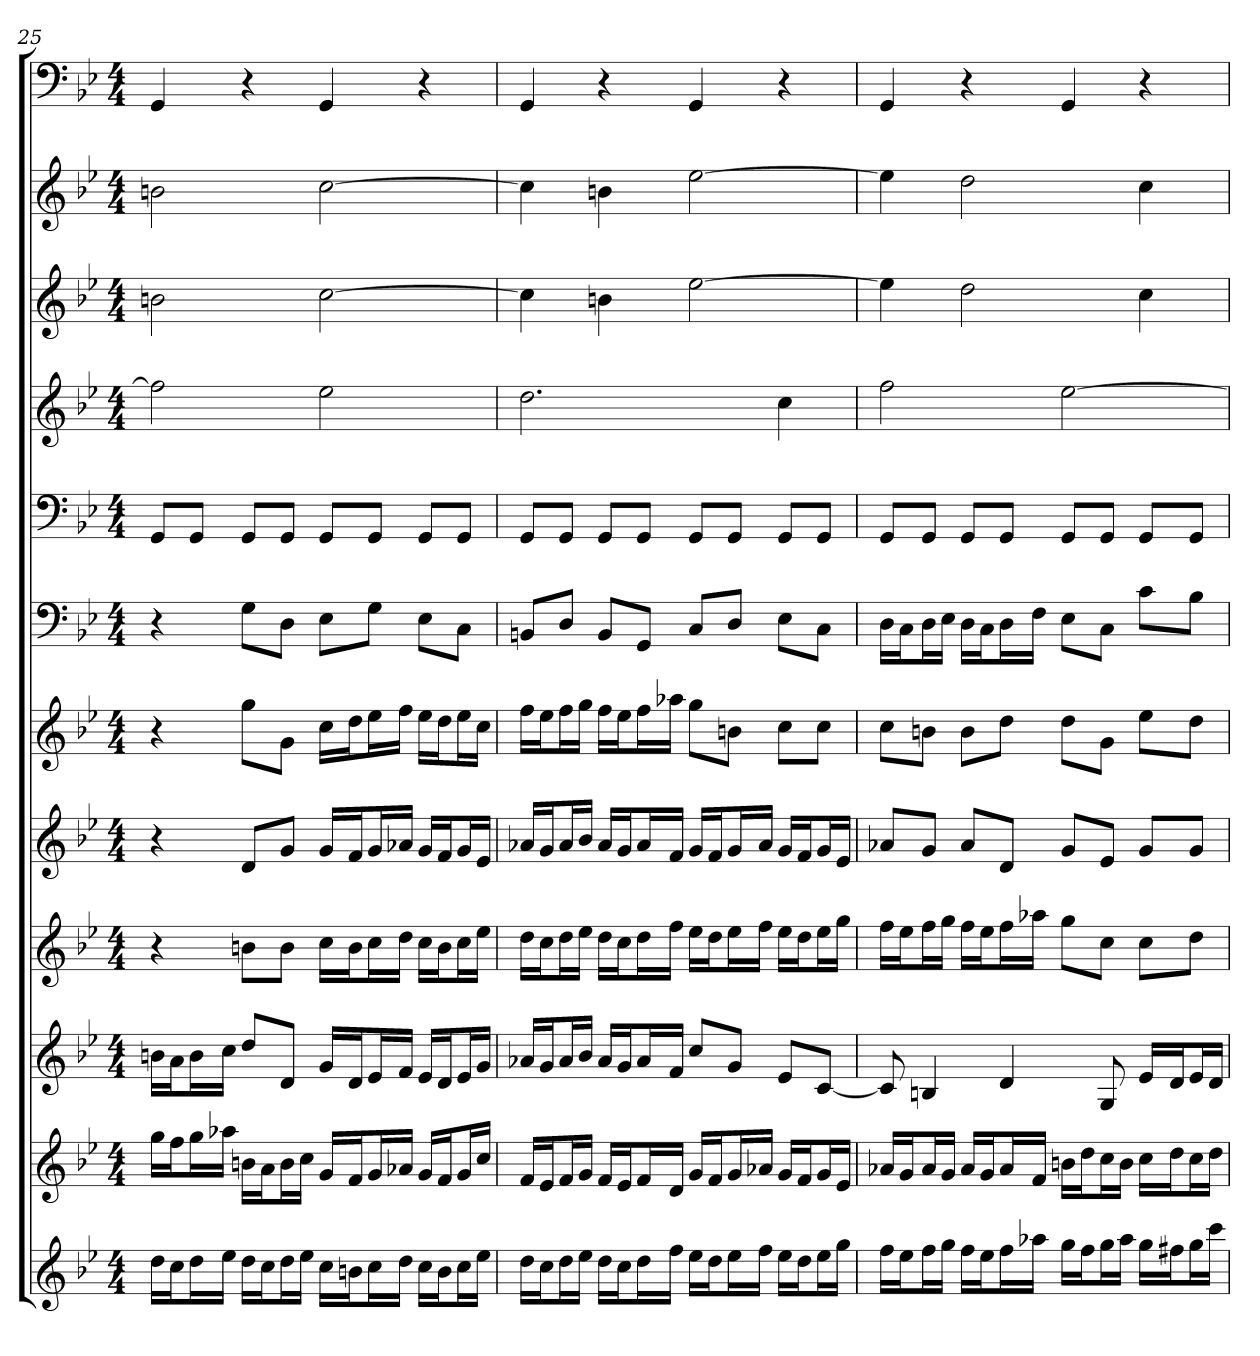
**kern	**kern	**kern	**kern	**kern	**kern	**kern	**kern	**kern	**kern	**kern	**kern
*part12	*part11	*part10	*part9	*part8	*part7	*part6	*part5	*part4	*part3	*part2	*part1
*staff12	*staff11	*staff10	*staff9	*staff8	*staff7	*staff6	*staff5	*staff4	*staff3	*staff2	*staff1
*k[b-e-]	*k[b-e-]	*k[b-e-]	*k[b-e-]	*k[b-e-]	*k[b-e-]	*k[b-e-]	*k[b-e-]	*k[b-e-]	*k[b-e-]	*k[b-e-]	*k[b-e-]
*g:	*g:	*g:	*g:	*g:	*g:	*g:	*g:	*g:	*g:	*g:	*g:
*M4/4	*M4/4	*M4/4	*M4/4	*M4/4	*M4/4	*M4/4	*M4/4	*M4/4	*M4/4	*M4/4	*M4/4
=25	=25	=25	=25	=25	=25	=25	=25	=25	=25	=25	=25
16ddLL	16ggLL	16bnLL	4r	4r	4r	4r	8GGL	2ff]	2bn	2bn	4GG
16ccJ	16ffJ	16aJ	.	.	.	.	.	.	.	.	.
16ddL	16ggL	16bL	.	.	.	.	8GGJ	.	.	.	.
16ee-JJ	16aa-XJJ	16ccJJ	.	.	.	.	.	.	.	.	.
16ddLL	16bnLL	8ddL	8bnL	8dL	8ggL	8GL	8GGL	.	.	.	4r
16ccJ	16aJ	.	.	.	.	.	.	.	.	.	.
16ddL	16bL	8dJ	8bJ	8gJ	8gJ	8DJ	8GGJ	.	.	.	.
16ee-JJ	16ccJJ	.	.	.	.	.	.	.	.	.	.
16ccLL	16gLL	16gLL	16ccLL	16gLL	16ccLL	8E-L	8GGL	2ee-	[2cc	[2cc	4GG
16bnJ	16fJ	16dJ	16bJ	16fJ	16ddJ	.	.	.	.	.	.
16ccL	16gL	16e-L	16ccL	16gL	16ee-L	8GJ	8GGJ	.	.	.	.
16ddJJ	16a-XJJ	16fJJ	16ddJJ	16a-XJJ	16ffJJ	.	.	.	.	.	.
16ccLL	16gLL	16e-LL	16ccLL	16gLL	16ee-LL	8E-L	8GGL	.	.	.	4r
16bJ	16fJ	16dJ	16bJ	16fJ	16ddJ	.	.	.	.	.	.
16ccL	16gL	16e-L	16ccL	16gL	16ee-L	8CJ	8GGJ	.	.	.	.
16ee-JJ	16ccJJ	16gJJ	16ee-JJ	16e-JJ	16ccJJ	.	.	.	.	.	.
=26	=26	=26	=26	=26	=26	=26	=26	=26	=26	=26	=26
16ddLL	16fLL	16a-XLL	16ddLL	16a-XLL	16ffLL	8BBnL	8GGL	2.dd	4cc]	4cc]	4GG
16ccJ	16e-J	16gJ	16ccJ	16gJ	16ee-J	.	.	.	.	.	.
16ddL	16fL	16a-L	16ddL	16a-L	16ffL	8DJ	8GGJ	.	.	.	.
16ee-JJ	16gJJ	16b-JJ	16ee-JJ	16b-JJ	16ggJJ	.	.	.	.	.	.
16ddLL	16fLL	16a-LL	16ddLL	16a-LL	16ffLL	8BBL	8GGL	.	4bn	4bn	4r
16ccJ	16e-J	16gJ	16ccJ	16gJ	16ee-J	.	.	.	.	.	.
16ddL	16fL	16a-L	16ddL	16a-L	16ffL	8GGJ	8GGJ	.	.	.	.
16ffJJ	16dJJ	16fJJ	16ffJJ	16fJJ	16aa-XJJ	.	.	.	.	.	.
16ee-LL	16gLL	8ccL	16ee-LL	16gLL	8ggL	8CL	8GGL	.	[2ee-	[2ee-	4GG
16ddJ	16fJ	.	16ddJ	16fJ	.	.	.	.	.	.	.
16ee-L	16gL	8gJ	16ee-L	16gL	8bnJ	8DJ	8GGJ	.	.	.	.
16ffJJ	16a-XJJ	.	16ffJJ	16a-JJ	.	.	.	.	.	.	.
16ee-LL	16gLL	8e-L	16ee-LL	16gLL	8ccL	8E-L	8GGL	4cc	.	.	4r
16ddJ	16fJ	.	16ddJ	16fJ	.	.	.	.	.	.	.
16ee-L	16gL	[8cJ	16ee-L	16gL	8ccJ	8CJ	8GGJ	.	.	.	.
16ggJJ	16e-JJ	.	16ggJJ	16e-JJ	.	.	.	.	.	.	.
=27	=27	=27	=27	=27	=27	=27	=27	=27	=27	=27	=27
16ffLL	16a-XLL	8c]	16ffLL	8a-XL	8ccL	16DLL	8GGL	2ff	4ee-]	4ee-]	4GG
16ee-J	16gJ	.	16ee-J	.	.	16CJ	.	.	.	.	.
16ffL	16a-L	4Bn	16ffL	8gJ	8bnJ	16DL	8GGJ	.	.	.	.
16ggJJ	16gJJ	.	16ggJJ	.	.	16E-JJ	.	.	.	.	.
16ffLL	16a-LL	.	16ffLL	8a-L	8bL	16DLL	8GGL	.	2dd	2dd	4r
16ee-J	16gJ	.	16ee-J	.	.	16CJ	.	.	.	.	.
16ffL	16a-L	4d	16ffL	8dJ	8ddJ	16DL	8GGJ	.	.	.	.
16aa-XJJ	16fJJ	.	16aa-XJJ	.	.	16FJJ	.	.	.	.	.
16ggLL	16bnLL	.	8ggL	8gL	8ddL	8E-L	8GGL	[2ee-	.	.	4GG
16ffJ	16ddJ	.	.	.	.	.	.	.	.	.	.
16ggL	16ccL	8G	8ccJ	8e-J	8gJ	8CJ	8GGJ	.	.	.	.
16aa-JJ	16bJJ	.	.	.	.	.	.	.	.	.	.
16ggLL	16ccLL	16e-LL	8ccL	8gL	8ee-L	8cL	8GGL	.	4cc	4cc	4r
16ff#XJ	16ddJ	16dJ	.	.	.	.	.	.	.	.	.
16ggL	16ccL	16e-L	8ddJ	8gJ	8ddJ	8B-J	8GGJ	.	.	.	.
16cccJJ	16ddJJ	16dJJ	.	.	.	.	.	.	.	.	.
=	=	=	=	=	=	=	=	=	=	=	=
*-	*-	*-	*-	*-	*-	*-	*-	*-	*-	*-	*-
